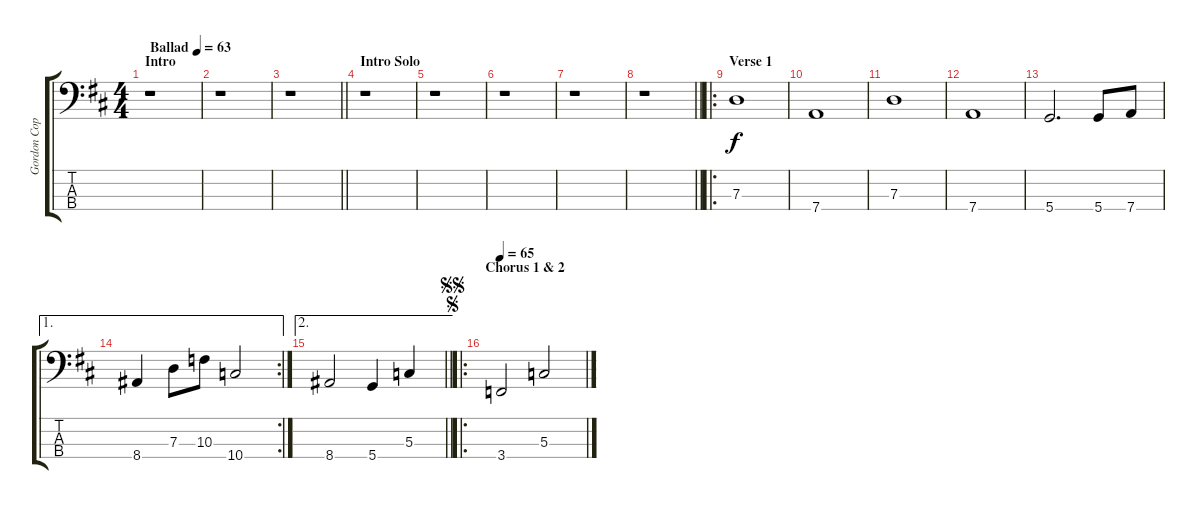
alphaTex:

\track ("Gordon Copley" "Gordon Cop") {instrument electricbassfinger}
\staff {score tabs}
\tuning (F2 C2 G1 D1) {hide}
\ts (4 4)
\section ("" "Intro")
\tempo (63 "Ballad")
\clef f4
\ks d
r.1{dy f instrument electricbassfinger} |
r.1 |
\barLineRight lightlight
r.1 |
\section ("" "Intro Solo")
r.1 |
r.1 |
r.1 |
r.1 |
\barLineRight lightlight
r.1 |
\ro
\section ("" "Verse 1")
7.3.1 |
7.4.1 |
7.3.1 |
7.4.1 |
5.4.2{d} 5.4.8 7.4.8 |
\ae 1
\rc 2
8.4.4 7.3.8 10.3.8 10.4.2 |
\ae 2
\barLineRight lightlight
8.4.2 5.4.4 5.3.4 |
\ro
\section ("" "Chorus 1 & 2")
\jump segno
\jump segnosegno
\tempo 65
3.4.2 5.3.2
